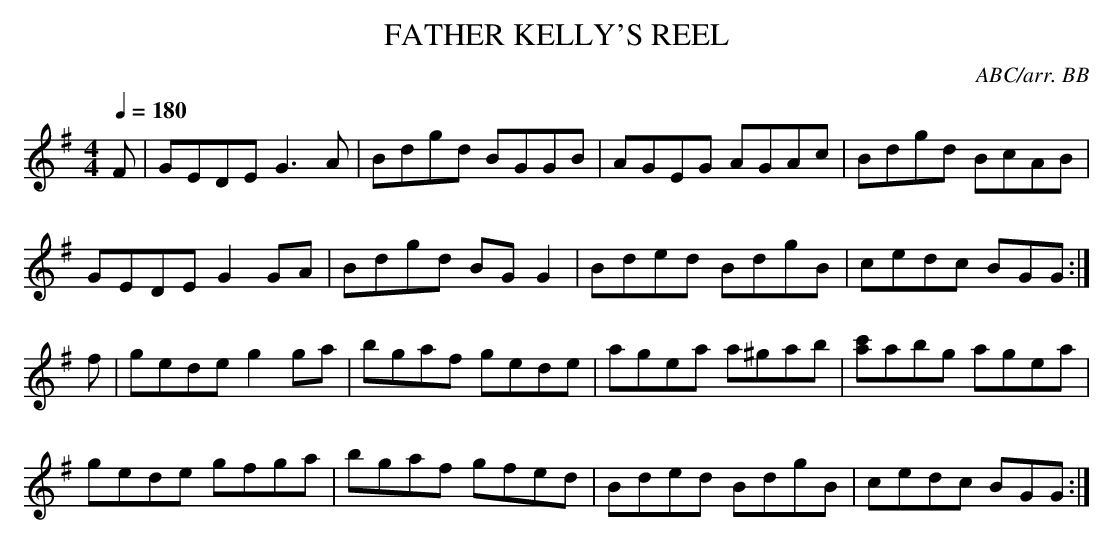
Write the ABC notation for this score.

X:1
T:FATHER KELLY'S REEL
C:ABC/arr. BB
"Rossmore Jetty"). I don't know if this has a "birth name"
or not (or if it's the same Father Kelly!)
M:4/4
Q:1/4=180
K:G
F|GEDE G3A|Bdgd BGGB|AGEG AGAc|Bdgd BcAB|
GEDE G2GA|Bdgd BGG2|Bded BdgB|cedc BGG:|
f|gede g2ga|bgaf gede|agea a^gab|[c'a]abg agea|
gede gfga|bgaf gfed|Bded BdgB|cedc BGG:|
